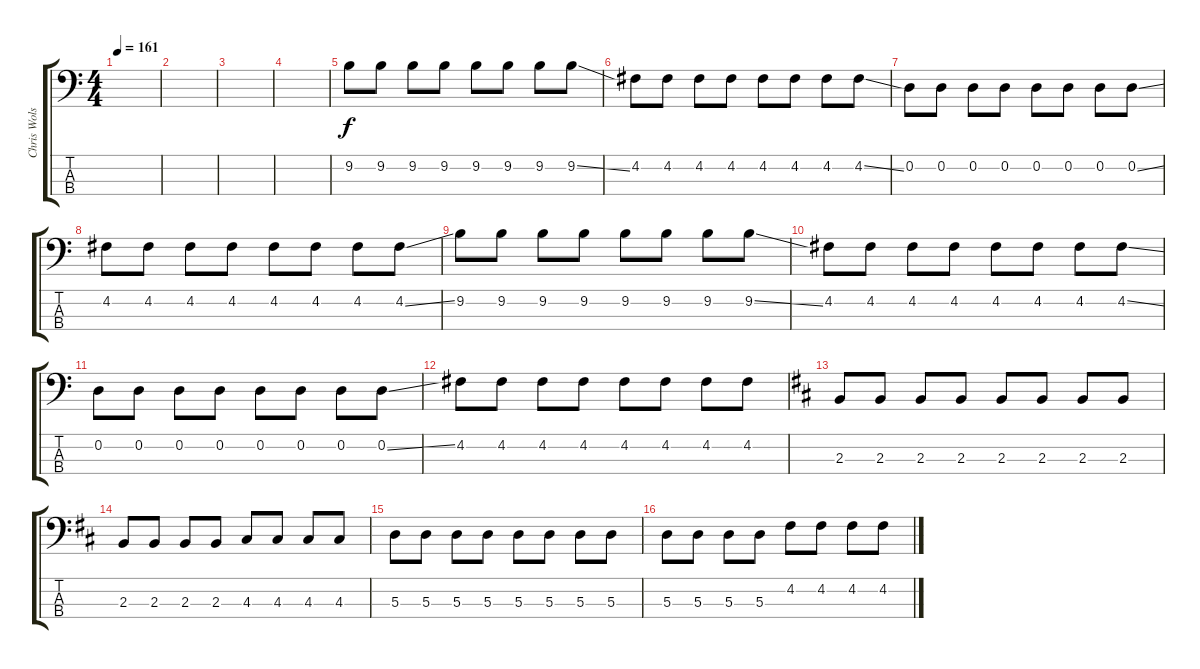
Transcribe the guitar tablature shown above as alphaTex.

\track ("Chris Wolstenholme" "Chris Wols") {instrument electricbassfinger}
\staff {score tabs}
\tuning (G2 D2 A1 D1) {hide}
\ts (4 4)
\tempo 161
\clef f4
\ks c
|
|
|
|
9.2.8 9.2.8 9.2.8 9.2.8 9.2.8 9.2.8 9.2.8 9.2{ss}.8 |
4.2.8 4.2.8 4.2.8 4.2.8 4.2.8 4.2.8 4.2.8 4.2{ss}.8 |
0.2.8 0.2.8 0.2.8 0.2.8 0.2.8 0.2.8 0.2.8 0.2{ss}.8 |
4.2.8 4.2.8 4.2.8 4.2.8 4.2.8 4.2.8 4.2.8 4.2{ss}.8 |
9.2.8 9.2.8 9.2.8 9.2.8 9.2.8 9.2.8 9.2.8 9.2{ss}.8 |
4.2.8 4.2.8 4.2.8 4.2.8 4.2.8 4.2.8 4.2.8 4.2{ss}.8 |
0.2.8 0.2.8 0.2.8 0.2.8 0.2.8 0.2.8 0.2.8 0.2{ss}.8 |
4.2.8 4.2.8 4.2.8 4.2.8 4.2.8 4.2.8 4.2.8 4.2.8 |
\ks d
2.3.8 2.3.8 2.3.8 2.3.8 2.3.8 2.3.8 2.3.8 2.3.8 |
2.3.8 2.3.8 2.3.8 2.3.8 4.3.8 4.3.8 4.3.8 4.3.8 |
5.3.8 5.3.8 5.3.8 5.3.8 5.3.8 5.3.8 5.3.8 5.3.8 |
5.3.8 5.3.8 5.3.8 5.3.8 4.2.8 4.2.8 4.2.8 4.2.8
